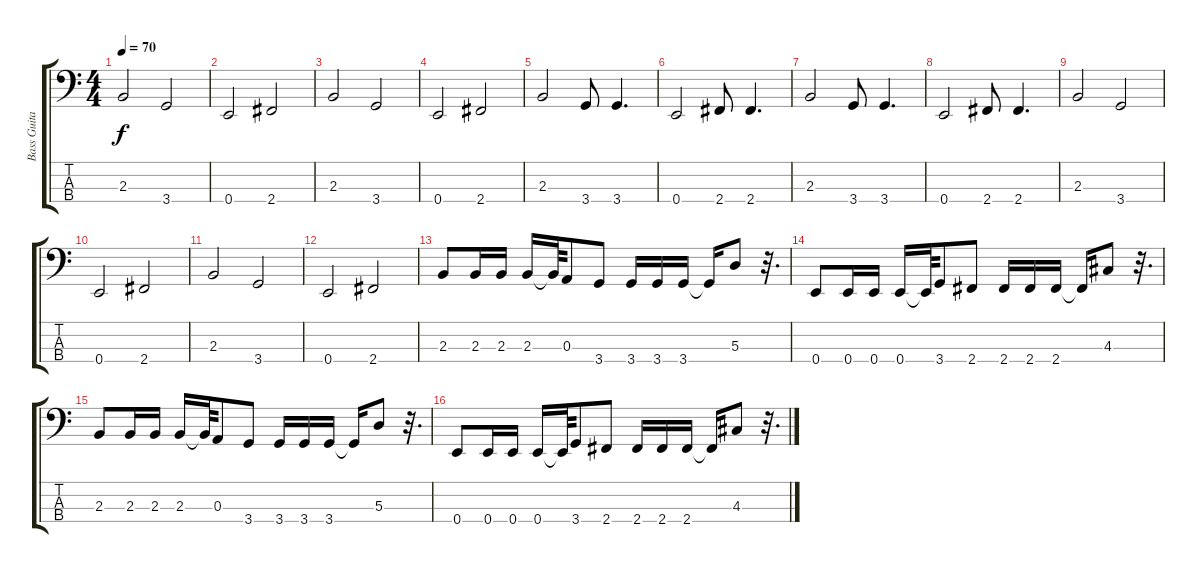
\track ("Bass Guitar" "Bass Guita") {instrument electricbassfinger}
\staff {score tabs}
\tuning (G2 D2 A1 E1) {hide}
\ts (4 4)
\tempo 70
\clef f4
\ks c
2.3.2{dy f} 3.4.2 |
0.4.2 2.4.2 |
2.3.2 3.4.2 |
0.4.2 2.4.2 |
2.3.2 3.4.8 3.4.4{d} |
0.4.2 2.4.8 2.4.4{d} |
2.3.2 3.4.8 3.4.4{d} |
0.4.2 2.4.8 2.4.4{d} |
2.3.2 3.4.2 |
0.4.2 2.4.2 |
2.3.2 3.4.2 |
0.4.2 2.4.2 |
2.3.8 2.3.16 2.3.16 2.3.16 2.3{t}.64 0.3.8 3.4.8 3.4.16 3.4.16 3.4.16 3.4{t}.16 5.3.8 r.32{d} |
0.4.8 0.4.16 0.4.16 0.4.16 0.4{t}.64 3.4.8 2.4.8 2.4.16 2.4.16 2.4.16 2.4{t}.16 4.3.8 r.32{d} |
2.3.8 2.3.16 2.3.16 2.3.16 2.3{t}.64 0.3.8 3.4.8 3.4.16 3.4.16 3.4.16 3.4{t}.16 5.3.8 r.32{d} |
0.4.8 0.4.16 0.4.16 0.4.16 0.4{t}.64 3.4.8 2.4.8 2.4.16 2.4.16 2.4.16 2.4{t}.16 4.3.8 r.32{d}
